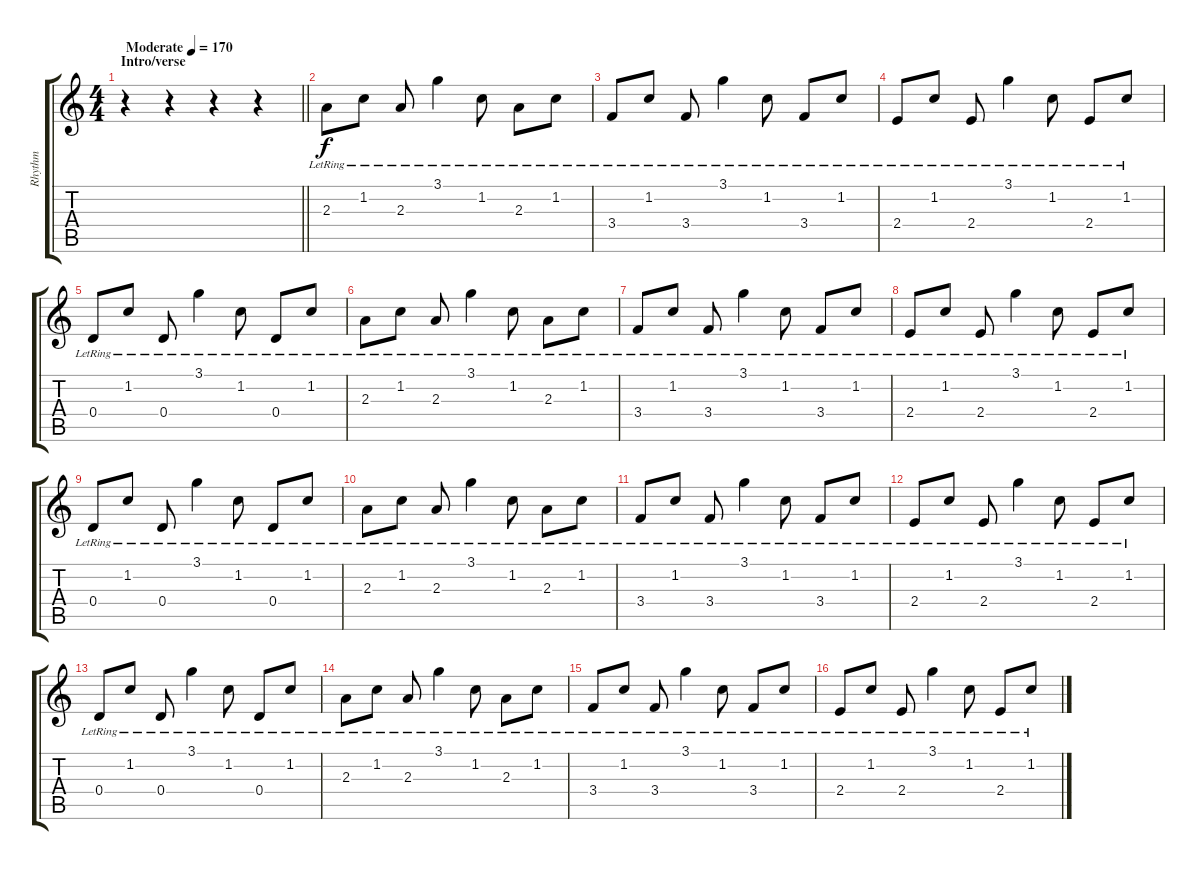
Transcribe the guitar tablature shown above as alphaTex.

\track ("Rhythm" "Rhythm") {instrument distortionguitar}
\staff {score tabs}
\tuning (E4 B3 G3 D3 A2 D2) {hide}
\ts (4 4)
\section ("" "Intro/verse")
\tempo (170 "Moderate")
\clef g2
\barLineRight lightlight
\ks c
r.4{dy f instrument distortionguitar} r.4 r.4 r.4 |
2.3{lr}.8{instrument acousticguitarnylon} 1.2{lr}.8 2.3{lr}.8 3.1{lr}.4 1.2{lr}.8 2.3{lr}.8 1.2{lr}.8 |
3.4{lr}.8 1.2{lr}.8 3.4{lr}.8 3.1{lr}.4 1.2{lr}.8 3.4{lr}.8 1.2{lr}.8 |
2.4{lr}.8 1.2{lr}.8 2.4{lr}.8 3.1{lr}.4 1.2{lr}.8 2.4{lr}.8 1.2{lr}.8 |
0.4{lr}.8 1.2{lr}.8 0.4{lr}.8 3.1{lr}.4 1.2{lr}.8 0.4{lr}.8 1.2{lr}.8 |
2.3{lr}.8{instrument acousticguitarnylon} 1.2{lr}.8 2.3{lr}.8 3.1{lr}.4 1.2{lr}.8 2.3{lr}.8 1.2{lr}.8 |
3.4{lr}.8 1.2{lr}.8 3.4{lr}.8 3.1{lr}.4 1.2{lr}.8 3.4{lr}.8 1.2{lr}.8 |
2.4{lr}.8 1.2{lr}.8 2.4{lr}.8 3.1{lr}.4 1.2{lr}.8 2.4{lr}.8 1.2{lr}.8 |
0.4{lr}.8 1.2{lr}.8 0.4{lr}.8 3.1{lr}.4 1.2{lr}.8 0.4{lr}.8 1.2{lr}.8 |
2.3{lr}.8{instrument acousticguitarnylon} 1.2{lr}.8 2.3{lr}.8 3.1{lr}.4 1.2{lr}.8 2.3{lr}.8 1.2{lr}.8 |
3.4{lr}.8 1.2{lr}.8 3.4{lr}.8 3.1{lr}.4 1.2{lr}.8 3.4{lr}.8 1.2{lr}.8 |
2.4{lr}.8 1.2{lr}.8 2.4{lr}.8 3.1{lr}.4 1.2{lr}.8 2.4{lr}.8 1.2{lr}.8 |
0.4{lr}.8 1.2{lr}.8 0.4{lr}.8 3.1{lr}.4 1.2{lr}.8 0.4{lr}.8 1.2{lr}.8 |
2.3{lr}.8{instrument acousticguitarnylon} 1.2{lr}.8 2.3{lr}.8 3.1{lr}.4 1.2{lr}.8 2.3{lr}.8 1.2{lr}.8 |
3.4{lr}.8 1.2{lr}.8 3.4{lr}.8 3.1{lr}.4 1.2{lr}.8 3.4{lr}.8 1.2{lr}.8 |
2.4{lr}.8 1.2{lr}.8 2.4{lr}.8 3.1{lr}.4 1.2{lr}.8 2.4{lr}.8 1.2{lr}.8
